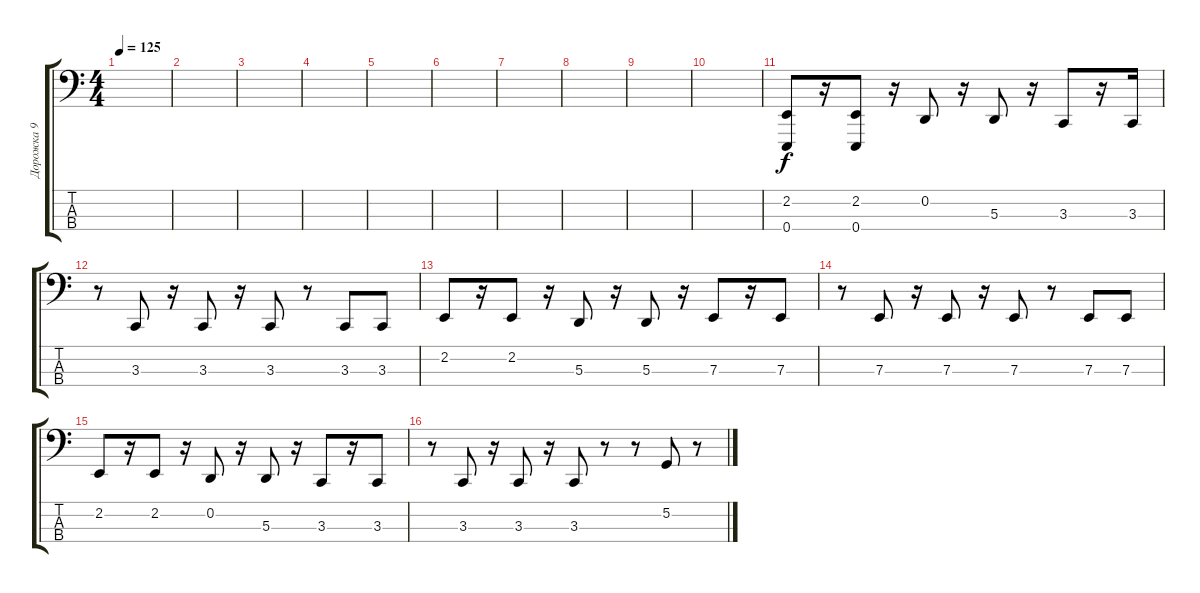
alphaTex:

\track ("Дорожка 9" "Дорожка 9") {mute instrument lead2sawtooth}
\staff {score tabs}
\tuning (G2 D2 A1 E1) {hide}
\ts (4 4)
\tempo 125
\clef f4
\ks c
|
|
|
|
|
|
|
|
|
|
(2.2 0.4).8 r.16 (2.2 0.4).8 r.16 0.2.8 r.16 5.3.8 r.16 3.3.8 r.16 3.3.16 |
r.8 3.3.8 r.16 3.3.8 r.16 3.3.8 r.8 3.3.8 3.3.8 |
2.2.8 r.16 2.2.8 r.16 5.3.8 r.16 5.3.8 r.16 7.3.8 r.16 7.3.8 |
r.8 7.3.8 r.16 7.3.8 r.16 7.3.8 r.8 7.3.8 7.3.8 |
2.2.8 r.16 2.2.8 r.16 0.2.8 r.16 5.3.8 r.16 3.3.8 r.16 3.3.8 |
r.8 3.3.8 r.16 3.3.8 r.16 3.3.8 r.8 r.8 5.2.8 r.8
